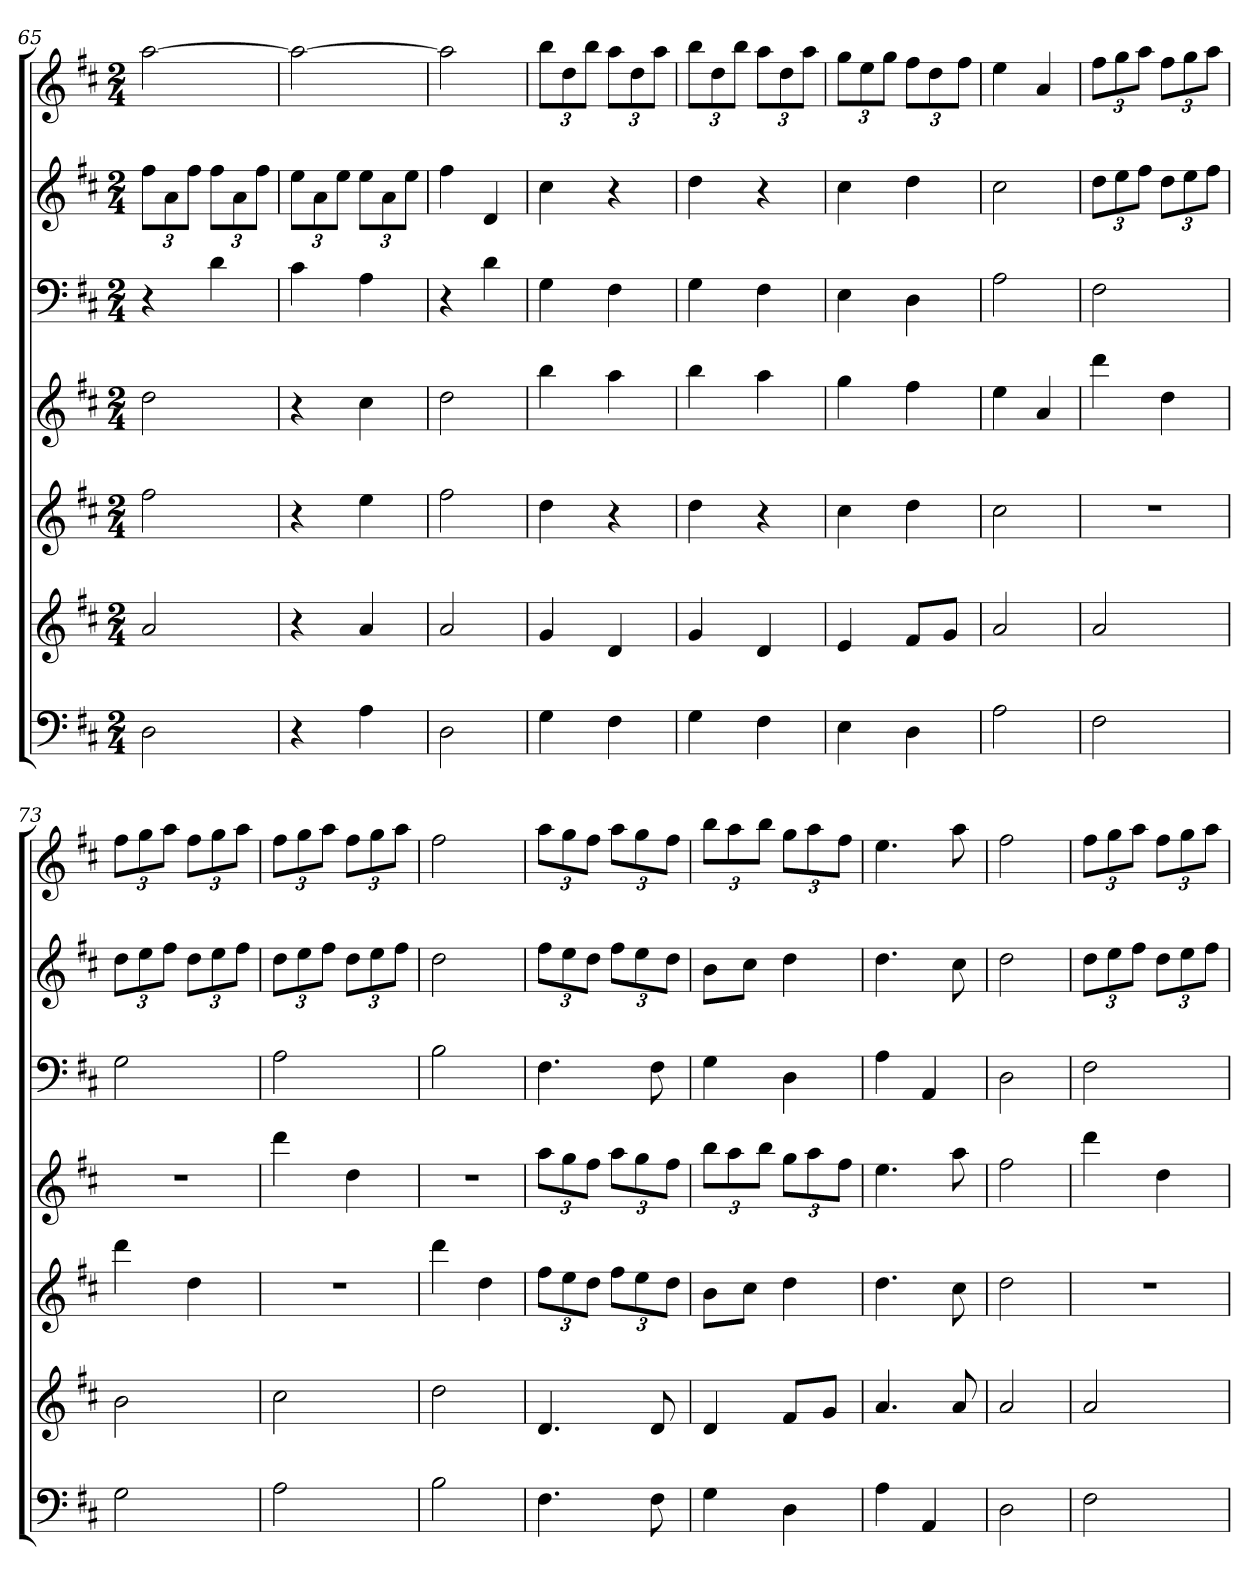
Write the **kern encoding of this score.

**kern	**kern	**kern	**kern	**kern	**kern	**kern
*part7	*part6	*part5	*part4	*part3	*part2	*part1
*staff7	*staff6	*staff5	*staff4	*staff3	*staff2	*staff1
*k[f#c#]	*k[f#c#]	*k[f#c#]	*k[f#c#]	*k[f#c#]	*k[f#c#]	*k[f#c#]
*D:	*D:	*D:	*D:	*D:	*D:	*D:
*M2/4	*M2/4	*M2/4	*M2/4	*M2/4	*M2/4	*M2/4
=65	=65	=65	=65	=65	=65	=65
2D	2a	2ff#	2dd	4r	12ff#L	[2aa
.	.	.	.	.	12a	.
.	.	.	.	.	12ff#J	.
.	.	.	.	4d	12ff#L	.
.	.	.	.	.	12a	.
.	.	.	.	.	12ff#J	.
=66	=66	=66	=66	=66	=66	=66
4r	4r	4r	4r	4c#	12eeL	2aa_
.	.	.	.	.	12a	.
.	.	.	.	.	12eeJ	.
4A	4a	4ee	4cc#	4A	12eeL	.
.	.	.	.	.	12a	.
.	.	.	.	.	12eeJ	.
=67	=67	=67	=67	=67	=67	=67
2D	2a	2ff#	2dd	4r	4ff#	2aa]
.	.	.	.	4d	4d	.
=68	=68	=68	=68	=68	=68	=68
4G	4g	4dd	4bb	4G	4cc#	12bbL
.	.	.	.	.	.	12dd
.	.	.	.	.	.	12bbJ
4F#	4d	4r	4aa	4F#	4r	12aaL
.	.	.	.	.	.	12dd
.	.	.	.	.	.	12aaJ
=69	=69	=69	=69	=69	=69	=69
4G	4g	4dd	4bb	4G	4dd	12bbL
.	.	.	.	.	.	12dd
.	.	.	.	.	.	12bbJ
4F#	4d	4r	4aa	4F#	4r	12aaL
.	.	.	.	.	.	12dd
.	.	.	.	.	.	12aaJ
=70	=70	=70	=70	=70	=70	=70
4E	4e	4cc#	4gg	4E	4cc#	12ggL
.	.	.	.	.	.	12ee
.	.	.	.	.	.	12ggJ
4D	8f#L	4dd	4ff#	4D	4dd	12ff#L
.	.	.	.	.	.	12dd
.	8gJ	.	.	.	.	.
.	.	.	.	.	.	12ff#J
=71	=71	=71	=71	=71	=71	=71
2A	2a	2cc#	4ee	2A	2cc#	4ee
.	.	.	4a	.	.	4a
=72	=72	=72	=72	=72	=72	=72
2F#	2a	2r	4ddd	2F#	12ddL	12ff#L
.	.	.	.	.	12ee	12gg
.	.	.	.	.	12ff#J	12aaJ
.	.	.	4dd	.	12ddL	12ff#L
.	.	.	.	.	12ee	12gg
.	.	.	.	.	12ff#J	12aaJ
=73	=73	=73	=73	=73	=73	=73
2G	2b	4ddd	2r	2G	12ddL	12ff#L
.	.	.	.	.	12ee	12gg
.	.	.	.	.	12ff#J	12aaJ
.	.	4dd	.	.	12ddL	12ff#L
.	.	.	.	.	12ee	12gg
.	.	.	.	.	12ff#J	12aaJ
=74	=74	=74	=74	=74	=74	=74
2A	2cc#	2r	4ddd	2A	12ddL	12ff#L
.	.	.	.	.	12ee	12gg
.	.	.	.	.	12ff#J	12aaJ
.	.	.	4dd	.	12ddL	12ff#L
.	.	.	.	.	12ee	12gg
.	.	.	.	.	12ff#J	12aaJ
=75	=75	=75	=75	=75	=75	=75
2B	2dd	4ddd	2r	2B	2dd	2ff#
.	.	4dd	.	.	.	.
=76	=76	=76	=76	=76	=76	=76
4.F#	4.d	12ff#L	12aaL	4.F#	12ff#L	12aaL
.	.	12ee	12gg	.	12ee	12gg
.	.	12ddJ	12ff#J	.	12ddJ	12ff#J
.	.	12ff#L	12aaL	.	12ff#L	12aaL
.	.	12ee	12gg	.	12ee	12gg
8F#	8d	.	.	8F#	.	.
.	.	12ddJ	12ff#J	.	12ddJ	12ff#J
=77	=77	=77	=77	=77	=77	=77
4G	4d	8bL	12bbL	4G	8bL	12bbL
.	.	.	12aa	.	.	12aa
.	.	8cc#J	.	.	8cc#J	.
.	.	.	12bbJ	.	.	12bbJ
4D	8f#L	4dd	12ggL	4D	4dd	12ggL
.	.	.	12aa	.	.	12aa
.	8gJ	.	.	.	.	.
.	.	.	12ff#J	.	.	12ff#J
=78	=78	=78	=78	=78	=78	=78
4A	4.a	4.dd	4.ee	4A	4.dd	4.ee
4AA	.	.	.	4AA	.	.
.	8a	8cc#	8aa	.	8cc#	8aa
=79	=79	=79	=79	=79	=79	=79
2D	2a	2dd	2ff#	2D	2dd	2ff#
=80	=80	=80	=80	=80	=80	=80
2F#	2a	2r	4ddd	2F#	12ddL	12ff#L
.	.	.	.	.	12ee	12gg
.	.	.	.	.	12ff#J	12aaJ
.	.	.	4dd	.	12ddL	12ff#L
.	.	.	.	.	12ee	12gg
.	.	.	.	.	12ff#J	12aaJ
=	=	=	=	=	=	=
*-	*-	*-	*-	*-	*-	*-
